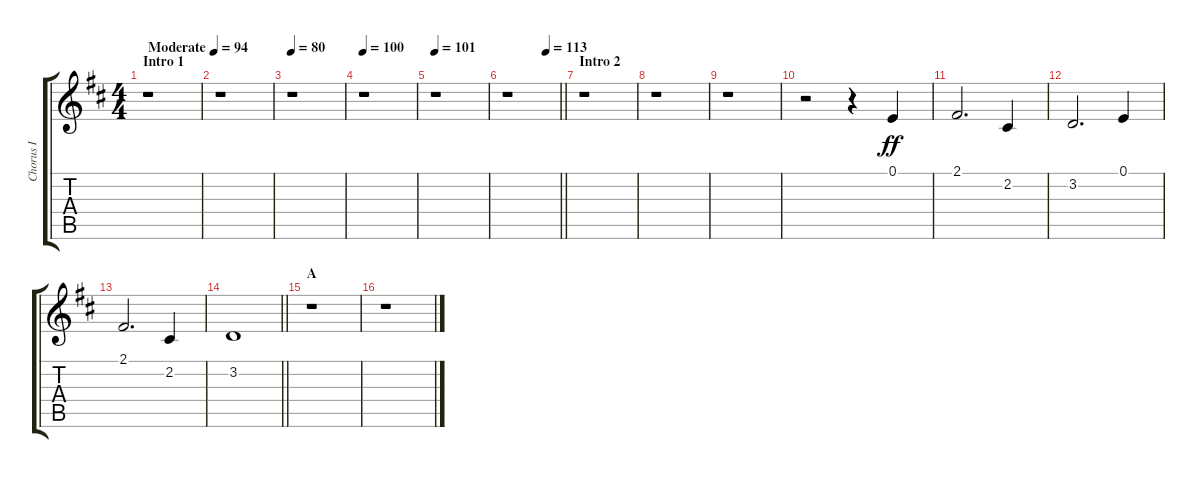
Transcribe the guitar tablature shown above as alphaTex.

\track ("Chorus I" "Chorus I") {instrument voiceoohs}
\staff {score tabs}
\tuning (E4 B3 G3 D3 A2 E2) {hide}
\ts (4 4)
\section ("" "Intro 1")
\tempo (94 "Moderate")
\clef g2
\ks d
r.1{dy ff instrument voiceoohs} |
r.1 |
\tempo 80
r.1 |
\tempo 100
r.1 |
\tempo 101
r.1 |
\tempo (113 0.75)
\barLineRight lightlight
r.1 |
\section ("" "Intro 2")
r.1 |
r.1 |
r.1 |
r.2 r.4 0.1.4 |
2.1.2{d} 2.2.4 |
3.2.2{d} 0.1.4 |
2.1.2{d} 2.2.4 |
\barLineRight lightlight
3.2.1 |
\section ("" "A")
r.1 |
r.1
